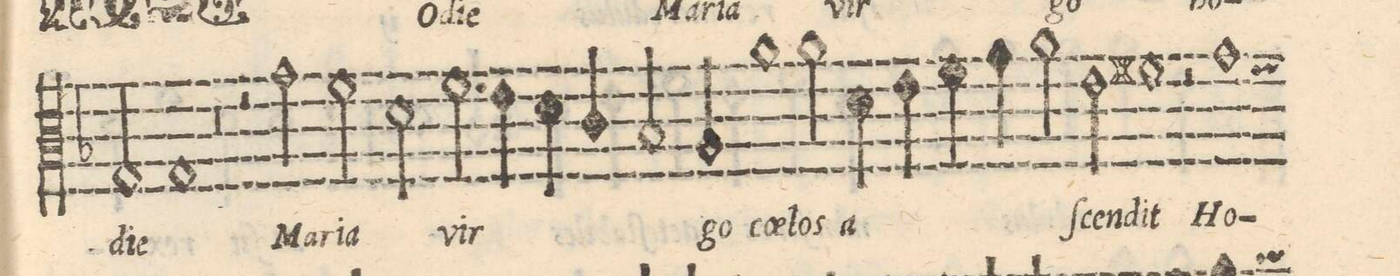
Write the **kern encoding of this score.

**kern	**text
*I"TENORE	*
*clefC3	*
*k[b-]	*
*met(C|)	*
*M2/2	*
*custos:G	*
=11-	=11-
2G/	-di-
=12-	=12-
1G	e
=13-	=13-
1r	.
=14-	=14-
1r	.
=15-	=15-
2r	.
2g\	Ma-
=16-	=16-
2f\	-ri-
2d\	-a
=17-	=17-
2.f\	vir-
4e\	.
=18-	=18-
4d\	.
4c/	.
2B-/	.
=19-	=19-
2A/	go
1a\	cae-
=20-	=20-
2a\	-los
=21-	=21-
4d\	a-
4e\	.
4f\	.
4g\	.
=22-	=22-
2a\	.
2e\	ſcen-
=23-	=23-
1f#X	-dit
=24-	=24-
2r	.
1g\	Ho
*-	*-
